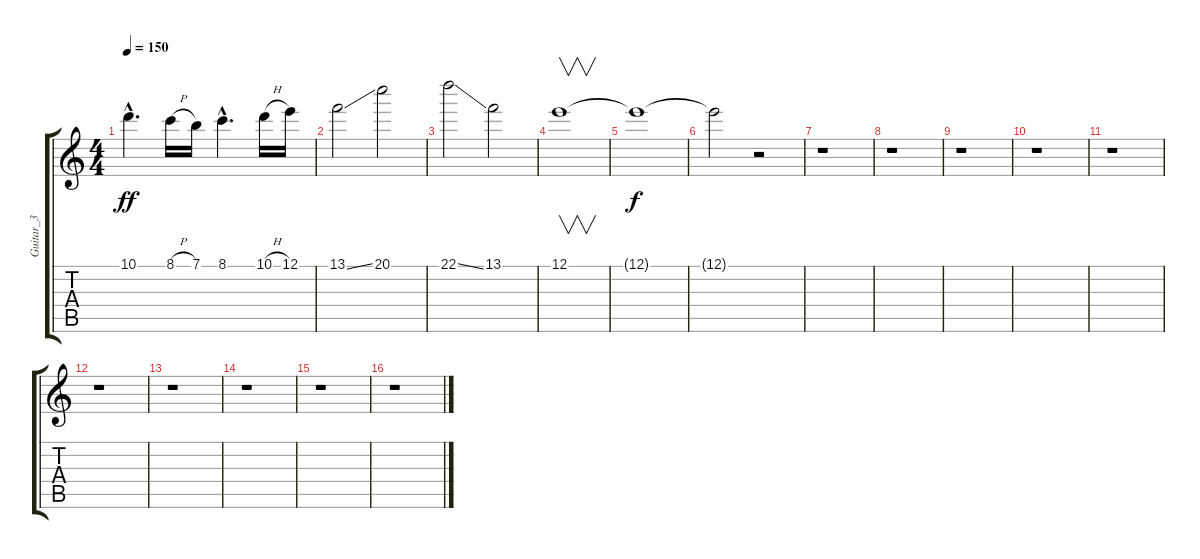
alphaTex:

\track ("Guitar_3" "Guitar_3") {instrument distortionguitar}
\staff {score tabs}
\tuning (E4 B3 G3 D3 A2 E2) {hide}
\ts (4 4)
\tempo 150
\clef g2
\ks c
10.1{hac}.4{d dy ff} 8.1{h}.16 7.1.16 8.1{hac}.4{d} 10.1{h}.16 12.1.16 |
13.1{ss}.2 20.1.2 |
22.1{ss}.2 13.1.2 |
12.1.1{v} |
12.1{t}.1{dy f} |
12.1{t}.2 r.2 |
r.1 |
r.1 |
r.1 |
r.1 |
r.1 |
r.1 |
r.1 |
r.1 |
r.1 |
r.1
